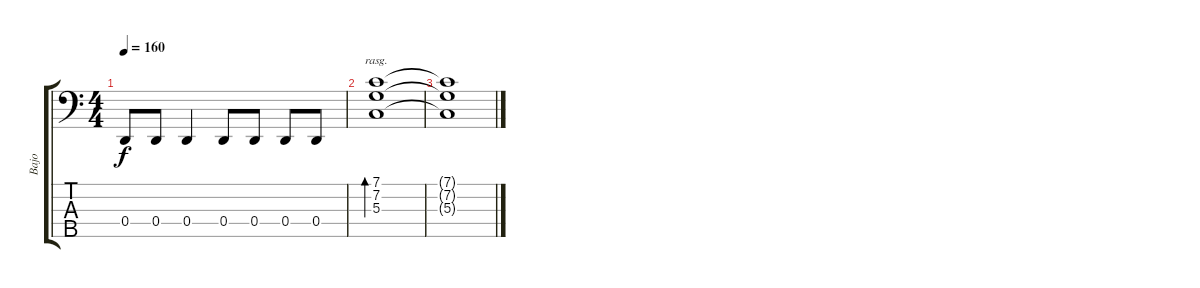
\track ("Bajo" "Bajo") {instrument electricbassfinger}
\staff {score tabs}
\tuning (F2 C2 G1 D1 A0) {hide}
\ts (4 4)
\tempo 160
\clef f4
\ks c
0.4{t}.8{dy f} 0.4.8 0.4.4 0.4.8 0.4.8 0.4.8 0.4.8 |
(7.1 7.2 5.3).1{bd 240 rasg ii} |
(7.1{t} 7.2{t} 5.3{t}).1
